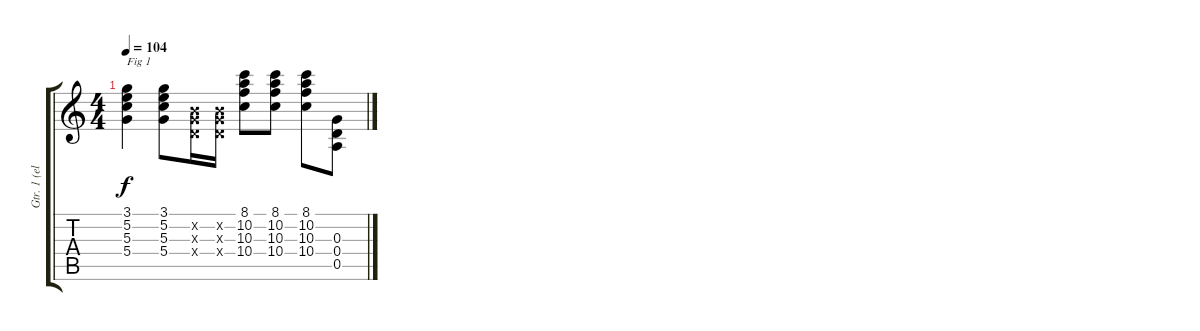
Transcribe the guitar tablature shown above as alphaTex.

\track ("Gtr. 1 (elec.)" "Gtr. 1 (el") {instrument electricguitarclean}
\staff {score tabs}
\tuning (E4 B3 G3 D3 A2 E2) {hide}
\ts (4 4)
\tempo 104
\clef g2
\ks c
(3.1 5.2 5.3 5.4).4{txt "Fig 1" dy f} (3.1 5.2 5.3 5.4).8 (0.2{x} 0.3{x} 0.4{x}).16 (0.2{x} 0.3{x} 0.4{x}).16 (8.1 10.2 10.3 10.4).8 (8.1 10.2 10.3 10.4).8 (8.1 10.2 10.3 10.4).8 (0.3 0.4 0.5).8
